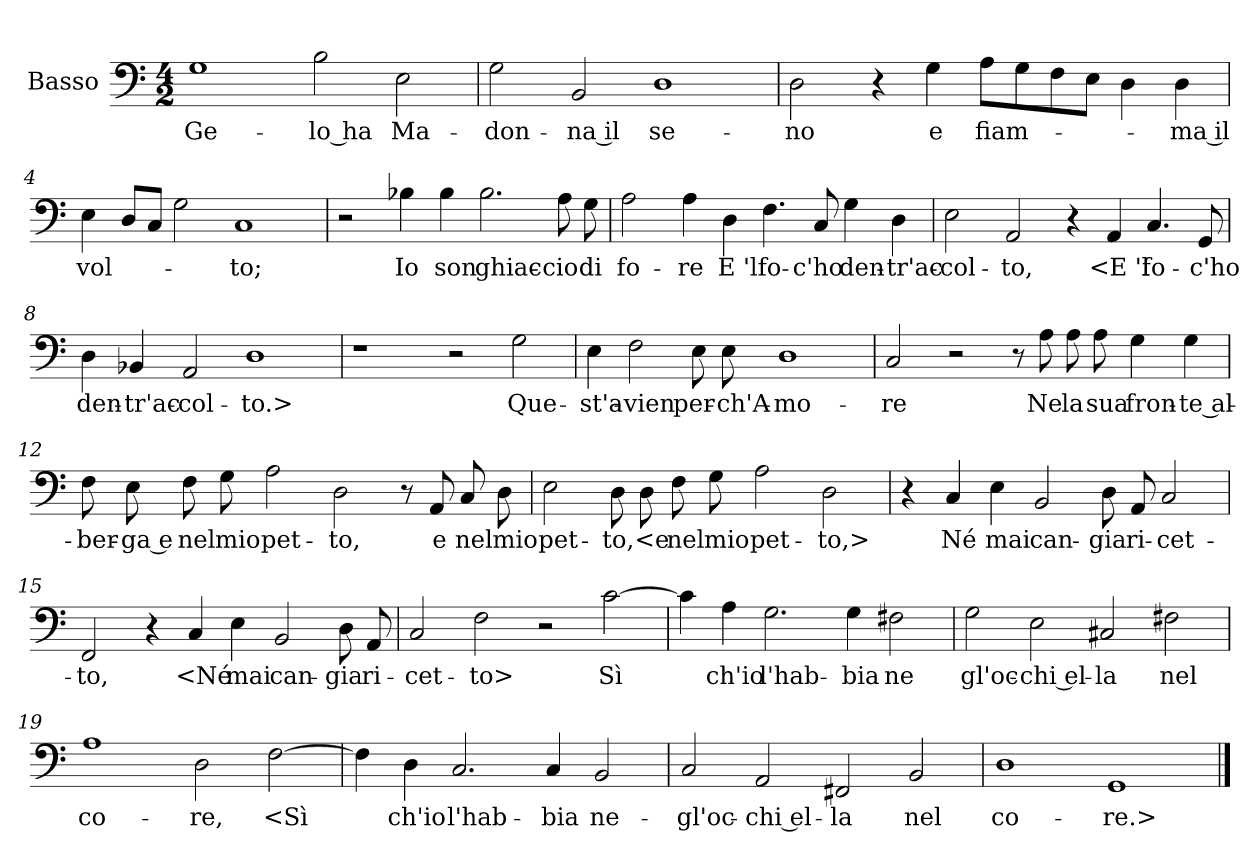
**kern	**text
*part1	*part1
*staff1	*staff1
*I"Basso	*
*I'B	*
*clefF4	*
*k[]	*
*M4/2	*
=1	=1
1G	Ge-
2B	-lo ha
2E	Ma-
=2	=2
2G	-don-
2BB	-na il
1D	se-
=3	=3
2D	-no
4r	.
4G	e
8AL	fiam-
8G	.
8F	.
8EJ	.
4D	.
4D	-ma il
=4	=4
4E	vol-
8DL	.
8CJ	.
2G	.
1C	-to;
=5	=5
2r	.
4B-X	Io
4B-	son
2.B-	ghiac-
8A	-cio
8G	di
=6	=6
2A	fo-
4A	-re
4D	E 'l
4.F	fo-
8C	-c'ho
4G	den-
4D	-tr'ac-
=7	=7
2E	-col-
2AA	-to,
4r	.
4AA	<E 'l
4.C	fo-
8GG	-c'ho
=8	=8
4D	den-
4BB-X	-tr'ac-
2AA	-col-
1D	-to.>
=9	=9
1r	.
2r	.
2G	Que-
=10	=10
4E	-st'a-
2F	-vien
8E	per-
8E	-ch'A-
1D	-mo-
=11	=11
2C	-re
2r	.
8r	.
8A	Ne
8A	la
8A	sua
4G	fron-
4G	-te al-
=12	=12
8F	-ber-
8E	-ga e
8F	nel
8G	mio
2A	pet-
2D	-to,
8r	.
8AA	e
8C	nel
8D	mio
=13	=13
2E	pet-
8D	-to,
8D	<e
8F	nel
8G	mio
2A	pet-
2D	-to,>
=14	=14
4r	.
4C	Né
4E	mai
2BB	can-
8D	-gia
8AA	ri-
2C	-cet-
=15	=15
2FF	-to,
4r	.
4C	<Né
4E	mai
2BB	can-
8D	-gia
8AA	ri-
=16	=16
2C	-cet-
2F	-to>
2r	.
[2c	Sì
=17	=17
4c]	.
4A	ch'io
2.G	l'hab-
4G	-bia
2F#X	ne
=18	=18
2G	gl'oc-
2E	-chi el-
2C#X	-la
2F#X	nel
=19	=19
1A	co-
2D	-re,
[2F	<Sì
=20	=20
4F]	.
4D	ch'io
2.C	l'hab-
4C	-bia
2BB	ne-
=21	=21
2C	-gl'oc-
2AA	-chi el-
2FF#X	-la
2BB	nel
=22	=22
1D	co-
1GG	-re.>
==	==
*-	*-
